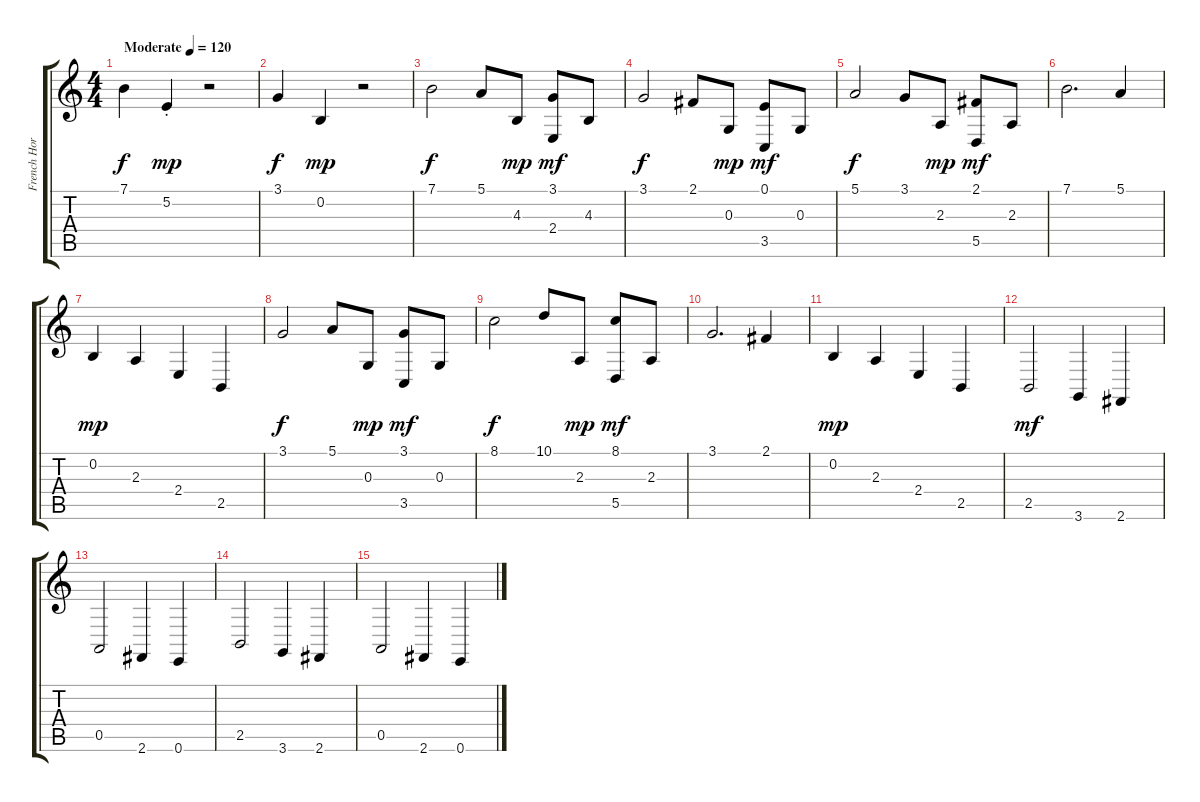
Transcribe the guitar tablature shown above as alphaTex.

\track ("French Horn" "French Hor") {instrument frenchhorn}
\staff {score tabs}
\tuning (E4 B3 G3 D3 A2 E2) {hide}
\ts (4 4)
\tempo (120 "Moderate")
\clef g2
\ks c
7.1.4{dy f instrument frenchhorn} 5.2{st}.4{dy mp} r.2 |
3.1.4{dy f} 0.2.4{dy mp} r.2 |
7.1.2{dy f} 5.1.8 4.3.8{dy mp} (3.1 2.4).8{dy mf} 4.3.8 |
3.1.2{dy f} 2.1.8 0.3.8{dy mp} (0.1 3.5).8{dy mf} 0.3.8 |
5.1.2{dy f} 3.1.8 2.3.8{dy mp} (2.1 5.5).8{dy mf} 2.3.8 |
7.1.2{d} 5.1.4 |
0.2.4{dy mp} 2.3.4 2.4.4 2.5.4 |
3.1.2{dy f} 5.1.8 0.3.8{dy mp} (3.1 3.5).8{dy mf} 0.3.8 |
8.1.2{dy f} 10.1.8 2.3.8{dy mp} (8.1 5.5).8{dy mf} 2.3.8 |
3.1.2{d} 2.1.4 |
0.2.4{dy mp} 2.3.4 2.4.4 2.5.4 |
2.5.2{dy mf} 3.6.4 2.6.4 |
0.5.2 2.6.4 0.6.4 |
2.5.2 3.6.4 2.6.4 |
0.5.2 2.6.4 0.6.4
